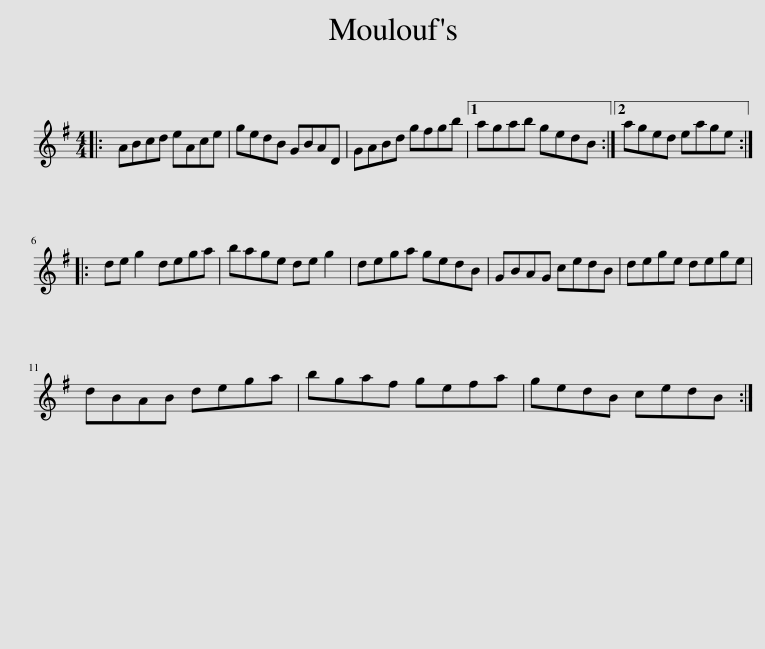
X:1
L:1/8
M:4/4
I:linebreak $
K:G
V:1 treble
V:1
|: ABcd eAce | gedB GBAD | GABd gfgb |1 agab gedB :|2 aged eage ::$ %5
 de g2 dega | bage de g2 | dega gedB | GBAG cedB | dege dege |$ %10
 dBAB dega | bgaf gefa | gedB cedB :| %13
